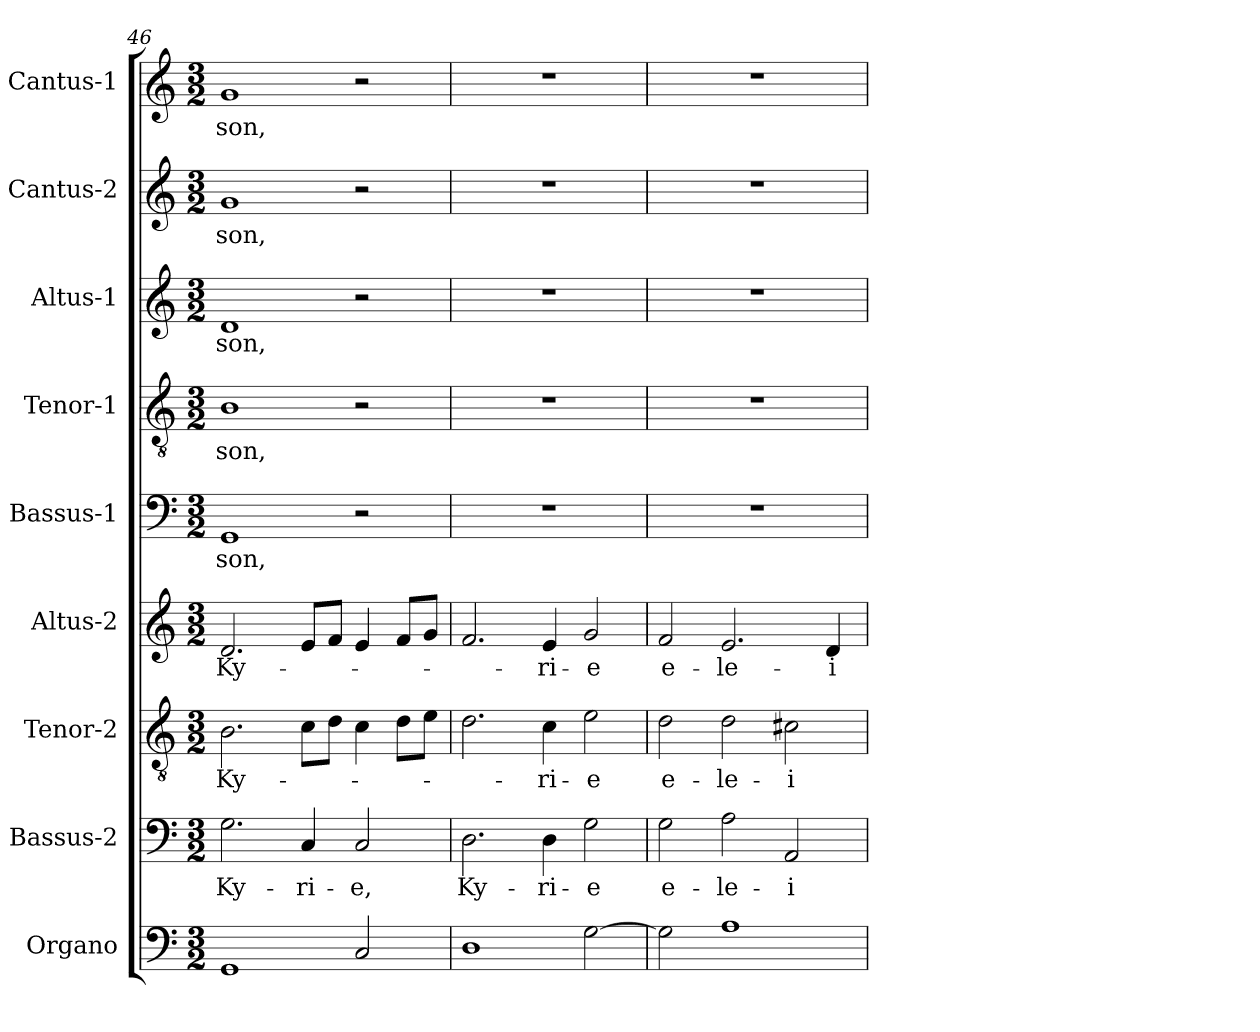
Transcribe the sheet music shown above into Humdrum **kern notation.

**kern	**kern	**text	**kern	**text	**kern	**text	**kern	**text	**kern	**text	**kern	**text	**kern	**text	**kern	**text
*part9	*part8	*part8	*part7	*part7	*part6	*part6	*part5	*part5	*part4	*part4	*part3	*part3	*part2	*part2	*part1	*part1
*staff9	*staff8	*staff8	*staff7	*staff7	*staff6	*staff6	*staff5	*staff5	*staff4	*staff4	*staff3	*staff3	*staff2	*staff2	*staff1	*staff1
*I"Organo	*I"Bassus-2	*	*I"Tenor-2	*	*I"Altus-2	*	*I"Bassus-1	*	*I"Tenor-1	*	*I"Altus-1	*	*I"Cantus-2	*	*I"Cantus-1	*
*I'Og	*I'B2	*	*	*	*I'A2	*	*I'B1	*	*I'T1	*	*I'A1	*	*I'C2	*	*I'C1	*
*clefF4	*clefF4	*	*clefGv2	*	*clefG2	*	*clefF4	*	*clefGv2	*	*clefG2	*	*clefG2	*	*clefG2	*
*k[]	*k[]	*	*k[]	*	*k[]	*	*k[]	*	*k[]	*	*k[]	*	*k[]	*	*k[]	*
*C:	*C:	*	*C:	*	*C:	*	*C:	*	*C:	*	*C:	*	*C:	*	*C:	*
*M3/2	*M3/2	*	*M3/2	*	*M3/2	*	*M3/2	*	*M3/2	*	*M3/2	*	*M3/2	*	*M3/2	*
=46	=46	=46	=46	=46	=46	=46	=46	=46	=46	=46	=46	=46	=46	=46	=46	=46
!	!	!LO:LY:b	!	!	!	!	!	!	!	!	!	!	!	!	!	!
!	!	!	!	!LO:LY:b	!	!	!	!	!	!	!	!	!	!	!	!
!	!	!	!	!	!	!LO:LY:b	!	!	!	!	!	!	!	!	!	!
!	!	!	!	!	!	!	!	!LO:LY:b	!	!	!	!	!	!	!	!
!	!	!	!	!	!	!	!	!	!	!LO:LY:b	!	!	!	!	!	!
!	!	!	!	!	!	!	!	!	!	!	!	!LO:LY:b	!	!	!	!
!	!	!	!	!	!	!	!	!	!	!	!	!	!	!LO:LY:b	!	!
!	!	!	!	!	!	!	!	!	!	!	!	!	!	!	!	!LO:LY:b
1GG	2.G\	Ky-	2.B\	Ky-	2.d/	Ky-	1GG	-son,	1B	-son,	1d	-son,	1g	-son,	1g	-son,
!	!	!LO:LY:b	!	!	!	!	!	!	!	!	!	!	!	!	!	!
.	4C/	-ri-	8c\L	.	8e/L	.	.	.	.	.	.	.	.	.	.	.
.	.	.	8d\J	.	8f/J	.	.	.	.	.	.	.	.	.	.	.
!	!	!LO:LY:b	!	!	!	!	!	!	!	!	!	!	!	!	!	!
2C/	2C/	-e,	4c\	.	4e/	.	2r	.	2r	.	2r	.	2r	.	2r	.
.	.	.	8d\L	.	8f/L	.	.	.	.	.	.	.	.	.	.	.
.	.	.	8e\J	.	8g/J	.	.	.	.	.	.	.	.	.	.	.
=47	=47	=47	=47	=47	=47	=47	=47	=47	=47	=47	=47	=47	=47	=47	=47	=47
!	!	!LO:LY:b	!	!	!	!	!	!	!	!	!	!	!	!	!	!
1D	2.D\	Ky-	2.d\	.	2.f/	.	1.r	.	1.r	.	1.r	.	1.r	.	1.r	.
!	!	!LO:LY:b	!	!	!	!	!	!	!	!	!	!	!	!	!	!
!	!	!	!	!LO:LY:b	!	!	!	!	!	!	!	!	!	!	!	!
!	!	!	!	!	!	!LO:LY:b	!	!	!	!	!	!	!	!	!	!
.	4D\	-ri-	4c\	-ri-	4e/	-ri-	.	.	.	.	.	.	.	.	.	.
!	!	!LO:LY:b	!	!	!	!	!	!	!	!	!	!	!	!	!	!
!	!	!	!	!LO:LY:b	!	!	!	!	!	!	!	!	!	!	!	!
!	!	!	!	!	!	!LO:LY:b	!	!	!	!	!	!	!	!	!	!
[2G\	2G\	-e	2e\	-e	2g/	-e	.	.	.	.	.	.	.	.	.	.
=48	=48	=48	=48	=48	=48	=48	=48	=48	=48	=48	=48	=48	=48	=48	=48	=48
!	!	!LO:LY:b	!	!	!	!	!	!	!	!	!	!	!	!	!	!
!	!	!	!	!LO:LY:b	!	!	!	!	!	!	!	!	!	!	!	!
!	!	!	!	!	!	!LO:LY:b	!	!	!	!	!	!	!	!	!	!
2G\]	2G\	e-	2d\	e-	2f/	e-	1.r	.	1.r	.	1.r	.	1.r	.	1.r	.
!	!	!LO:LY:b	!	!	!	!	!	!	!	!	!	!	!	!	!	!
!	!	!	!	!LO:LY:b	!	!	!	!	!	!	!	!	!	!	!	!
!	!	!	!	!	!	!LO:LY:b	!	!	!	!	!	!	!	!	!	!
1A	2A\	-le-	2d\	-le-	2.e/	-le-	.	.	.	.	.	.	.	.	.	.
!	!	!LO:LY:b	!	!	!	!	!	!	!	!	!	!	!	!	!	!
!	!	!	!	!LO:LY:b	!	!	!	!	!	!	!	!	!	!	!	!
.	2AA/	-i-	2c#X\	-i-	.	.	.	.	.	.	.	.	.	.	.	.
!	!	!	!	!	!	!LO:LY:b	!	!	!	!	!	!	!	!	!	!
.	.	.	.	.	4d/	-i-	.	.	.	.	.	.	.	.	.	.
=	=	=	=	=	=	=	=	=	=	=	=	=	=	=	=	=
*-	*-	*-	*-	*-	*-	*-	*-	*-	*-	*-	*-	*-	*-	*-	*-	*-
